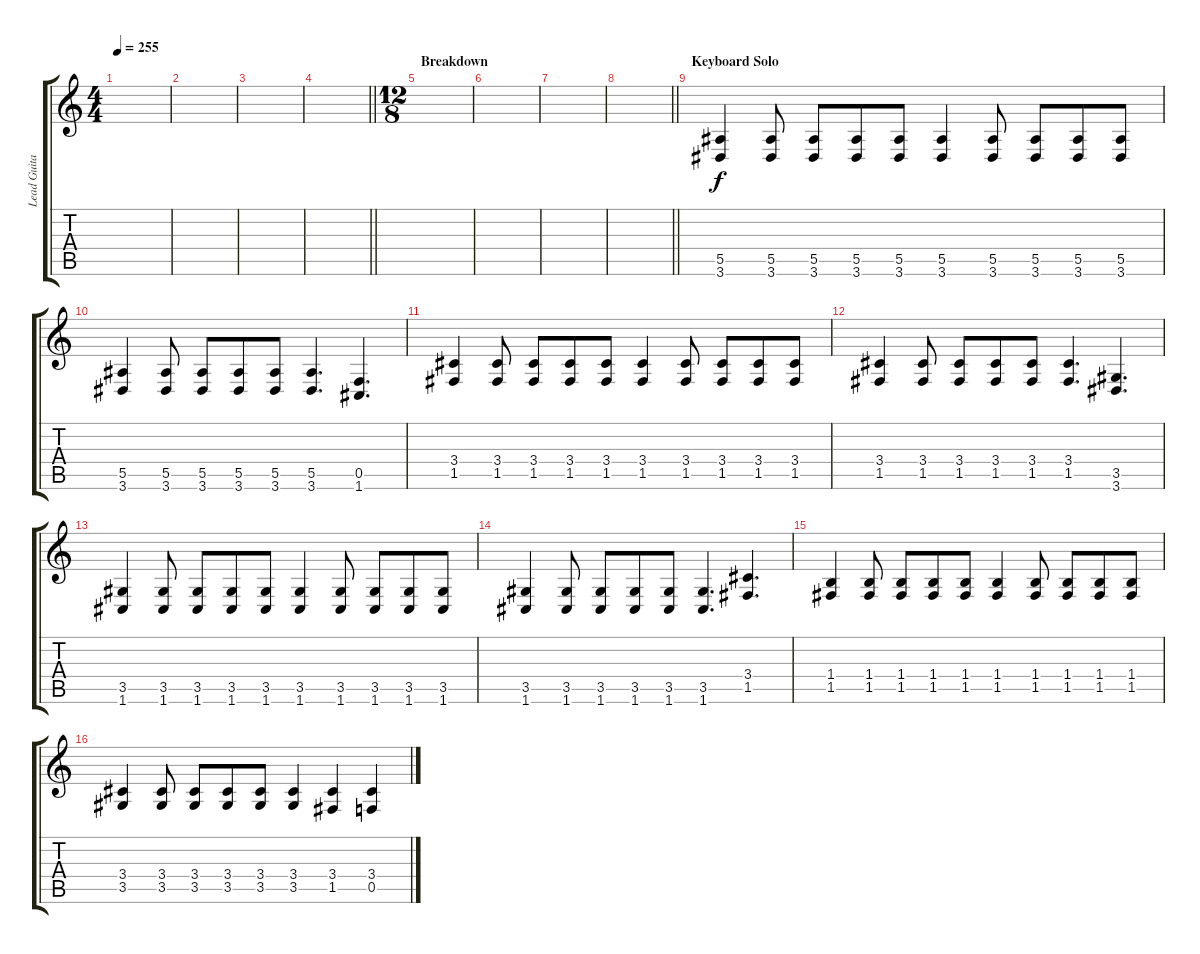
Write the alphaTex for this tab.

\track ("Lead Guitar" "Lead Guita") {instrument overdrivenguitar}
\staff {score tabs}
\tuning (C4 G3 Eb3 Bb2 F2 C2) {hide}
\ts (4 4)
\tempo 255
\clef g2
\ks c
|
|
|
\barLineRight lightlight
|
\ts (12 8)
\section ("" "Breakdown")
|
|
|
\barLineRight lightlight
|
\section ("" "Keyboard Solo")
(5.5 3.6).4 (5.5 3.6).8 (5.5 3.6).8 (5.5 3.6).8 (5.5 3.6).8 (5.5 3.6).4 (5.5 3.6).8 (5.5 3.6).8 (5.5 3.6).8 (5.5 3.6).8 |
(5.5 3.6).4 (5.5 3.6).8 (5.5 3.6).8 (5.5 3.6).8 (5.5 3.6).8 (5.5 3.6).4{d} (0.5 1.6).4{d} |
(3.4 1.5).4 (3.4 1.5).8 (3.4 1.5).8 (3.4 1.5).8 (3.4 1.5).8 (3.4 1.5).4 (3.4 1.5).8 (3.4 1.5).8 (3.4 1.5).8 (3.4 1.5).8 |
(3.4 1.5).4 (3.4 1.5).8 (3.4 1.5).8 (3.4 1.5).8 (3.4 1.5).8 (3.4 1.5).4{d} (3.5 3.6).4{d} |
(3.5 1.6).4 (3.5 1.6).8 (3.5 1.6).8 (3.5 1.6).8 (3.5 1.6).8 (3.5 1.6).4 (3.5 1.6).8 (3.5 1.6).8 (3.5 1.6).8 (3.5 1.6).8 |
(3.5 1.6).4 (3.5 1.6).8 (3.5 1.6).8 (3.5 1.6).8 (3.5 1.6).8 (3.5 1.6).4{d} (3.4 1.5).4{d} |
(1.4 1.5).4 (1.4 1.5).8 (1.4 1.5).8 (1.4 1.5).8 (1.4 1.5).8 (1.4 1.5).4 (1.4 1.5).8 (1.4 1.5).8 (1.4 1.5).8 (1.4 1.5).8 |
(3.4 3.5).4 (3.4 3.5).8 (3.4 3.5).8 (3.4 3.5).8 (3.4 3.5).8 (3.4 3.5).4 (3.4 1.5).4 (3.4 0.5).4
